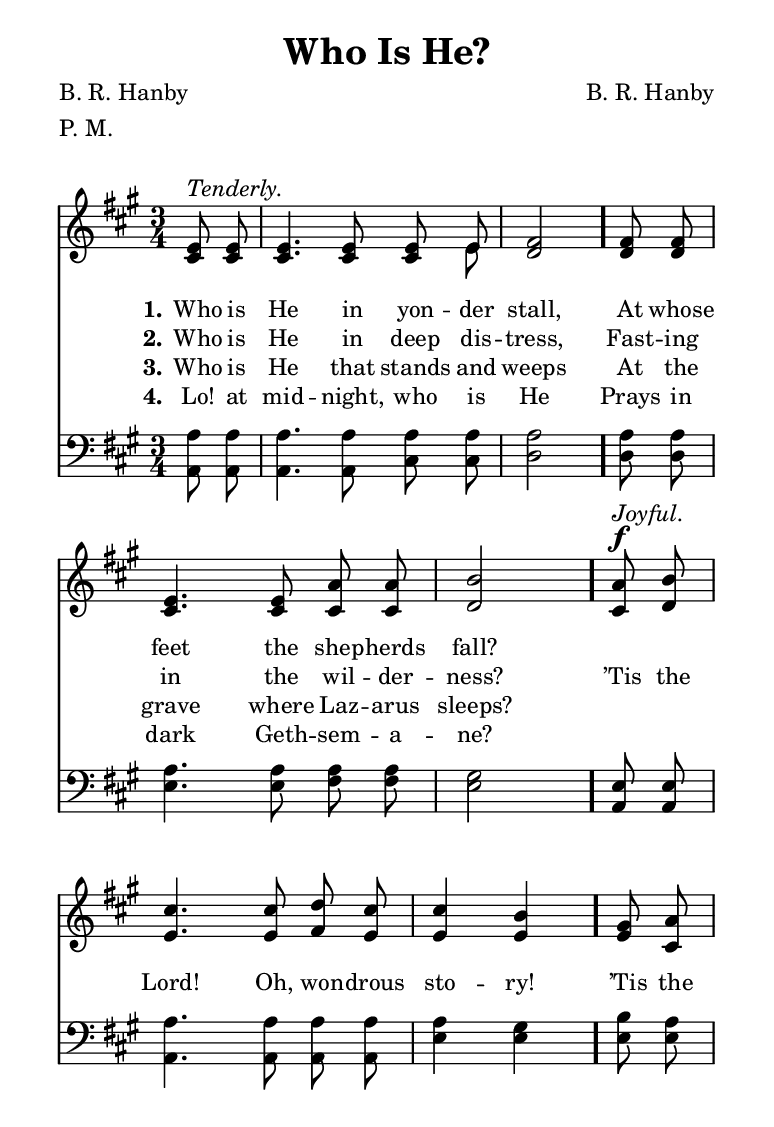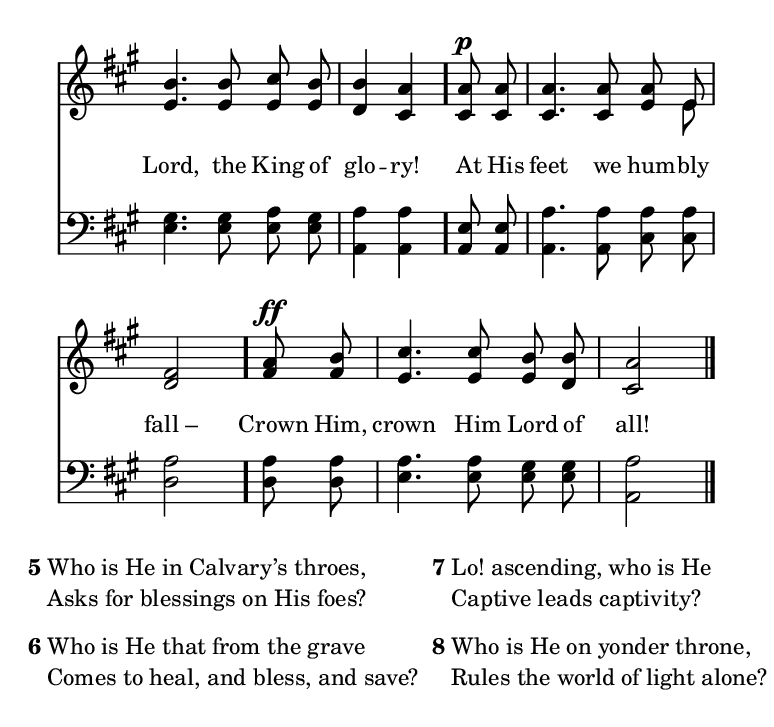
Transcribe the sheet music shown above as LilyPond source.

\include "common/global.ily"
\paper {
  \include "common/paper.ily"
  ragged-bottom = ##t
  score-markup-spacing.padding = 3
  score-markup-spacing.basic-distance = 3
}

\header{
  hymnnumber = "289"
  title = "Who Is He?"
  tunename = ""
  meter = "P. M."
  poet = "B. R. Hanby"
  composer = "B. R. Hanby"
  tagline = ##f
}

global = {
  \include "common/overrides.ily"
  \override Staff.TimeSignature.style = #'numbered
  \time 3/4
  \override Score.MetronomeMark.transparent = ##t % hide all fermata changes too
  \tempo 4=80
  \key a \major
  \partial 4
  \autoBeamOff
}

notesSoprano = {
\global
\relative c' {

  e8^\markup\italic Tenderly. e | e4. e8 e8 e8 | fis2
  fis8 fis | e4. e8 a a | b2

  a8^\f^\markup \italic Joyful. b | cis4. cis8 d cis | cis4 b
  gis8 a | b4. b8 cis b | b4 a
  a8^\p a | a4. a8 a e | fis2
  a8^\ff b | cis4. cis8 b b | a2

  \bar "|."

}
}

notesAlto = {
\global
\relative e' {

  cis8 cis | cis4. cis8 cis e | d2
  d8 d | cis4. cis8 cis cis | d2

  cis8 d | e4. e8 fis e | e4 e
  e8 cis | e4. e8 e e | d4 cis
  cis8 cis | cis4. cis8 e e | d2
  fis8 fis | e4. e8 e d | cis2

}
}

notesTenor = {
\global
\relative a {

  a8 a | a4. a8 a a | a2
  a8 a | a4. a8 a a | gis2

  e8 e | a4. a8 a a | a4 gis
  b8 a | gis4. gis8 a gis | a4 a
  e8 e | a4. a8 a a | a2
  a8 a | a4. a8 gis gis | a2

}
}

notesBass = {
\global
\relative f, {

  a8 a | a4. a8 cis cis | d2
  d8 d | e4. e8 fis fis | e2
  a,8 a | a4. a8 a a | e'4 e
  e8 e | e4. e8 e e | a,4 a
  a8 a | a4. a8 cis cis | d2
  d8 d | e4. e8 e e | a,2

}
}

Refrain = \lyricmode {

’Tis the Lord! Oh, won -- drous sto -- ry! \bar "."
’Tis the Lord, the King of glo -- ry! \bar "."
At His feet we hum -- bly fall_– \bar "."
Crown Him, crown Him Lord of all! \bar "."

}

wordsA = \lyricmode {
\set stanza = "1."

Who is He in yon -- der stall, \bar "."
At whose feet the shep -- herds fall? \bar "."

}

wordsB = \lyricmode {
\set stanza = "2."

Who is He in deep dis -- tress,
Fast -- ing in the wil -- der -- ness?

\Refrain

}

wordsC = \lyricmode {
\set stanza = "3."

Who is He that stands and weeps
At the grave where Laz -- arus sleeps?

}

wordsD = \lyricmode {
\set stanza = "4."

Lo! at mid -- night, who is He
Prays in dark Geth -- sem -- a -- ne?

}

wordsE = \markuplist {

\line { Who is He in Calvary’s throes, }
\line { Asks for blessings on His foes? }

}

wordsF = \markuplist {

\line { Who is He that from the grave }
\line { Comes to heal, and bless, and save? }

}

wordsG = \markuplist {

\line { Lo! ascending, who is He }
\line { Captive leads captivity? }

}

wordsH = \markuplist {

\line { Who is He on yonder throne, }
\line { Rules the world of light alone? }

}

\score {
  \context ChoirStaff <<
    \context Staff = upper <<
      \set Staff.autoBeaming = ##f
      \set ChoirStaff.systemStartDelimiter = #'SystemStartBar
      \set ChoirStaff.printPartCombineTexts = ##f
      \partcombine #'(2 . 11) \notesSoprano \notesAlto
      \context NullVoice = sopranos { \voiceOne << \notesSoprano >> }
      \context Lyrics = one   \lyricsto sopranos \wordsA
      \context Lyrics = two   \lyricsto sopranos \wordsB
      \context Lyrics = three \lyricsto sopranos \wordsC
      \context Lyrics = four  \lyricsto sopranos \wordsD
    >>
    \context Staff = men <<
      \set Staff.autoBeaming = ##f
      \clef bass
      \set ChoirStaff.printPartCombineTexts = ##f
      \partcombine #'(2 . 11) \notesTenor \notesBass
    >>
  >>
  \layout {
    \include "common/layout.ily"
  }
  #(cond ((ly:get-option 'eog-midi-permitted) #{ \midi{
    \include "common/midi.ily"
  } #}))
}

\noPageBreak

\markup { \fill-line {
  \hspace #0.1
  \column {
  \line{ \bold 5 \column { \wordsE } } \combine \null \vspace #0.4
  \line{ \bold 6 \column { \wordsF } }
  }
  \hspace #0.1
  \column {
  \line{ \bold 7 \column { \wordsG } } \combine \null \vspace #0.4
  \line{ \bold 8 \column { \wordsH } }
  }
  \hspace #0.1
} }

\version "2.19.49"  % necessary for upgrading to future LilyPond versions.

% vi:set et ts=2 sw=2 ai nocindent syntax=lilypond:
